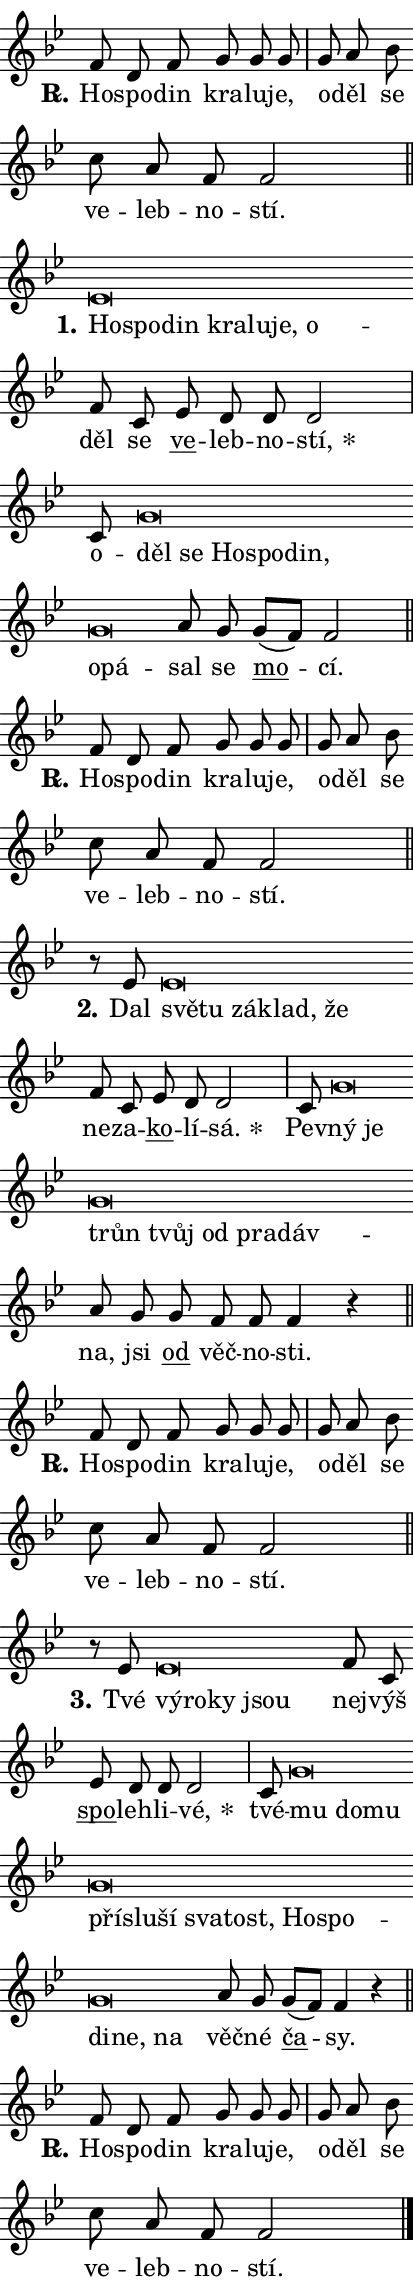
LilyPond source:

\version "2.24.0"
\header { tagline = "" }
\paper {
  indent = 0\cm
  top-margin = 0\cm
  right-margin = 0\cm
  bottom-margin = 0\cm
  left-margin = 0\cm
  paper-width = 7\cm
  page-breaking = #ly:one-page-breaking
  system-system-spacing.basic-distance = #11
  score-system-spacing.basic-distance = #11
  ragged-last = ##f
}


%% Author: Thomas Morley
%% https://lists.gnu.org/archive/html/lilypond-user/2020-05/msg00002.html
#(define (line-position grob)
"Returns position of @var[grob} in current system:
   @code{'start}, if at first time-step
   @code{'end}, if at last time-step
   @code{'middle} otherwise
"
  (let* ((col (ly:item-get-column grob))
         (ln (ly:grob-object col 'left-neighbor))
         (rn (ly:grob-object col 'right-neighbor))
         (col-to-check-left (if (ly:grob? ln) ln col))
         (col-to-check-right (if (ly:grob? rn) rn col))
         (break-dir-left
           (and
             (ly:grob-property col-to-check-left 'non-musical #f)
             (ly:item-break-dir col-to-check-left)))
         (break-dir-right
           (and
             (ly:grob-property col-to-check-right 'non-musical #f)
             (ly:item-break-dir col-to-check-right))))
        (cond ((eqv? 1 break-dir-left) 'start)
              ((eqv? -1 break-dir-right) 'end)
              (else 'middle))))

#(define (tranparent-at-line-position vctor)
  (lambda (grob)
  "Relying on @code{line-position} select the relevant enry from @var{vctor}.
Used to determine transparency,"
    (case (line-position grob)
      ((end) (not (vector-ref vctor 0)))
      ((middle) (not (vector-ref vctor 1)))
      ((start) (not (vector-ref vctor 2))))))

noteHeadBreakVisibility =
#(define-music-function (break-visibility)(vector?)
"Makes @code{NoteHead}s transparent relying on @var{break-visibility}"
#{
  \override NoteHead.transparent =
    #(tranparent-at-line-position break-visibility)
#})

#(define delete-ledgers-for-transparent-note-heads
  (lambda (grob)
    "Reads whether a @code{NoteHead} is transparent.
If so this @code{NoteHead} is removed from @code{'note-heads} from
@var{grob}, which is supposed to be @code{LedgerLineSpanner}.
As a result ledgers are not printed for this @code{NoteHead}"
    (let* ((nhds-array (ly:grob-object grob 'note-heads))
           (nhds-list
             (if (ly:grob-array? nhds-array)
                 (ly:grob-array->list nhds-array)
                 '()))
           ;; Relies on the transparent-property being done before
           ;; Staff.LedgerLineSpanner.after-line-breaking is executed.
           ;; This is fragile ...
           (to-keep
             (remove
               (lambda (nhd)
                 (ly:grob-property nhd 'transparent #f))
               nhds-list)))
      ;; TODO find a better method to iterate over grob-arrays, similiar
      ;; to filter/remove etc for lists
      ;; For now rebuilt from scratch
      (set! (ly:grob-object grob 'note-heads)  '())
      (for-each
        (lambda (nhd)
          (ly:pointer-group-interface::add-grob grob 'note-heads nhd))
        to-keep))))

hideNotes = {
  \noteHeadBreakVisibility #begin-of-line-visible
}
unHideNotes = {
  \noteHeadBreakVisibility #all-visible
}

% work-around for resetting accidentals
% https://lilypond.org/doc/v2.23/Documentation/notation/displaying-rhythms#unmetered-music
cadenzaMeasure = {
  \cadenzaOff
  \partial 1024 s1024
  \cadenzaOn
}

#(define-markup-command (accent layout props text) (markup?)
  "Underline accented syllable"
  (interpret-markup layout props
    #{\markup \override #'(offset . 4.3) \underline { #text }#}))

responsum = \markup \concat {
  "R" \hspace #-1.05 \path #0.1 #'((moveto 0 0.07) (lineto 0.9 0.8)) \hspace #0.05 "."
}

\layout {
    \context {
        \Staff
        \remove "Time_signature_engraver"
        \override LedgerLineSpanner.after-line-breaking = #delete-ledgers-for-transparent-note-heads
    }
    \context {
        \Voice {
            \override NoteHead.output-attributes = #'((class . "notehead"))
            \override Hairpin.height = #0.55
        }
    }
    \context {
        \Lyrics {
            \override StanzaNumber.output-attributes = #'((class . "stanzanumber"))
            \override LyricSpace.minimum-distance = #0.9
            \override LyricText.font-name = #"TeX Gyre Schola"
            \override LyricText.font-size = 1
            \override StanzaNumber.font-name = #"TeX Gyre Schola Bold"
            \override StanzaNumber.font-size = 1
        }
    }
}

% magnetic-lyrics.ily
%
%   written by
%     Jean Abou Samra <jean@abou-samra.fr>
%     Werner Lemberg <wl@gnu.org>
%
%   adapted by
%     Jiri Hon <jiri.hon@gmail.com>
%
% Version 2022-Apr-15

% https://www.mail-archive.com/lilypond-user@gnu.org/msg149350.html

#(define (Left_hyphen_pointer_engraver context)
   "Collect syllable-hyphen-syllable occurrences in lyrics and store
them in properties.  This engraver only looks to the left.  For
example, if the lyrics input is @code{foo -- bar}, it does the
following.

@itemize @bullet
@item
Set the @code{text} property of the @code{LyricHyphen} grob between
@q{foo} and @q{bar} to @code{foo}.

@item
Set the @code{left-hyphen} property of the @code{LyricText} grob with
text @q{foo} to the @code{LyricHyphen} grob between @q{foo} and
@q{bar}.
@end itemize

Use this auxiliary engraver in combination with the
@code{lyric-@/text::@/apply-@/magnetic-@/offset!} hook."
   (let ((hyphen #f)
         (text #f))
     (make-engraver
      (acknowledgers
       ((lyric-syllable-interface engraver grob source-engraver)
        (set! text grob)))
      (end-acknowledgers
       ((lyric-hyphen-interface engraver grob source-engraver)
        ;(when (not (grob::has-interface grob 'lyric-space-interface))
          (set! hyphen grob)));)
      ((stop-translation-timestep engraver)
       (when (and text hyphen)
         (ly:grob-set-object! text 'left-hyphen hyphen))
       (set! text #f)
       (set! hyphen #f)))))

#(define (lyric-text::apply-magnetic-offset! grob)
   "If the space between two syllables is less than the value in
property @code{LyricText@/.details@/.squash-threshold}, move the right
syllable to the left so that it gets concatenated with the left
syllable.

Use this function as a hook for
@code{LyricText@/.after-@/line-@/breaking} if the
@code{Left_@/hyphen_@/pointer_@/engraver} is active."
   (let ((hyphen (ly:grob-object grob 'left-hyphen #f)))
     (when hyphen
       (let ((left-text (ly:spanner-bound hyphen LEFT)))
         (when (grob::has-interface left-text 'lyric-syllable-interface)
           (let* ((common (ly:grob-common-refpoint grob left-text X))
                  (this-x-ext (ly:grob-extent grob common X))
                  (left-x-ext
                   (begin
                     ;; Trigger magnetism for left-text.
                     (ly:grob-property left-text 'after-line-breaking)
                     (ly:grob-extent left-text common X)))
                  ;; `delta` is the gap width between two syllables.
                  (delta (- (interval-start this-x-ext)
                            (interval-end left-x-ext)))
                  (details (ly:grob-property grob 'details))
                  (threshold (assoc-get 'squash-threshold details 0.2)))
             (when (< delta threshold)
               (let* (;; We have to manipulate the input text so that
                      ;; ligatures crossing syllable boundaries are not
                      ;; disabled.  For languages based on the Latin
                      ;; script this is essentially a beautification.
                      ;; However, for non-Western scripts it can be a
                      ;; necessity.
                      (lt (ly:grob-property left-text 'text))
                      (rt (ly:grob-property grob 'text))
                      (is-space (grob::has-interface hyphen 'lyric-space-interface))
                      (space (if is-space " " ""))
                      (space-markup (grob-interpret-markup grob " "))
                      (space-size (interval-length (ly:stencil-extent space-markup X)))
                      (extra-delta (if is-space space-size 0))
                      ;; Append new syllable.
                      (ltrt-space (if (and (string? lt) (string? rt))
                                (string-append lt space rt)
                                (make-concat-markup (list lt space rt))))
                      ;; Right-align `ltrt` to the right side.
                      (ltrt-space-markup (grob-interpret-markup
                               grob
                               (make-translate-markup
                                (cons (interval-length this-x-ext) 0)
                                (make-right-align-markup ltrt-space)))))
                 (begin
                   ;; Don't print `left-text`.
                   (ly:grob-set-property! left-text 'stencil #f)
                   ;; Set text and stencil (which holds all collected
                   ;; syllables so far) and shift it to the left.
                   (ly:grob-set-property! grob 'text ltrt-space)
                   (ly:grob-set-property! grob 'stencil ltrt-space-markup)
                   (ly:grob-translate-axis! grob (- (- delta extra-delta)) X))))))))))


#(define (lyric-hyphen::displace-bounds-first grob)
   ;; Make very sure this callback isn't triggered too early.
   (let ((left (ly:spanner-bound grob LEFT))
         (right (ly:spanner-bound grob RIGHT)))
     (ly:grob-property left 'after-line-breaking)
     (ly:grob-property right 'after-line-breaking)
     (ly:lyric-hyphen::print grob)))

squashThreshold = #0.4

\layout {
  \context {
    \Lyrics
    \consists #Left_hyphen_pointer_engraver
    \override LyricText.after-line-breaking =
      #lyric-text::apply-magnetic-offset!
    \override LyricHyphen.stencil = #lyric-hyphen::displace-bounds-first
    \override LyricText.details.squash-threshold = \squashThreshold
    \override LyricHyphen.minimum-distance = 0
    \override LyricHyphen.minimum-length = \squashThreshold
  }
}

squash = \override LyricText.details.squash-threshold = 9999
unSquash = \override LyricText.details.squash-threshold = \squashThreshold

left = \override LyricText.self-alignment-X = #LEFT
unLeft = \revert LyricText.self-alignment-X

starOffset = #(lambda (grob) 
                (let ((x_offset (ly:self-alignment-interface::aligned-on-x-parent grob)))
                  (if (= x_offset 0) 0 (+ x_offset 1.2))))

star = #(define-music-function (syllable)(string?)
"Append star separator at the end of a syllable"
#{
  \once \override LyricText.X-offset = #starOffset
  \lyricmode { \markup {
    #syllable
    \override #'((font-name . "TeX Gyre Schola Bold")) \hspace #0.2 \lower #0.65 \larger "*"
  } }
#})

starAccent = #(define-music-function (syllable)(string?)
"Append star separator at the end of a syllable and make accent"
#{
  \once \override LyricText.X-offset = #starOffset
  \lyricmode { \markup {
    \accent #syllable
    \override #'((font-name . "TeX Gyre Schola Bold")) \hspace #0.2 \lower #0.65 \larger "*"
  } }
#})

breath = #(define-music-function (syllable)(string?)
"Append breathing indicator at the end of a syllable"
#{
  \lyricmode { \markup { #syllable "+" } }
#})

optionalBreath = #(define-music-function (syllable)(string?)
"Append optional breathing indicator at the end of a syllable"
#{
  \lyricmode { \markup { #syllable "(+)" } }
#})


\score {
    <<
        \new Voice = "melody" { \cadenzaOn \key bes \major \relative { f'8 d f g g g \cadenzaMeasure \bar "|" g a bes \bar "" c a f f2 \cadenzaMeasure \bar "||" \break } }
        \new Lyrics \lyricsto "melody" { \lyricmode { \set stanza = \responsum
Ho -- spo -- din kra -- lu -- je, o -- děl se ve -- leb -- no -- stí. } }
    >>
    \layout {}
}

\score {
    <<
        \new Voice = "melody" { \cadenzaOn \key bes \major \relative { es'\breve*1/16 \hideNotes \breve*1/16 \bar "" \breve*1/16 \bar "" \breve*1/16 \bar "" \breve*1/16 \bar "" \breve*1/16 \breve*1/16 \bar "" \unHideNotes f8 c \bar "" es d d d2 \cadenzaMeasure \bar "|" c8 g'\breve*1/16 \hideNotes \breve*1/16 \bar "" \breve*1/16 \bar "" \breve*1/16 \bar "" \breve*1/16 \bar "" \breve*1/16 \breve*1/16 \bar "" \unHideNotes a8 g \bar "" g[( f)] f2 \cadenzaMeasure \bar "||" \break } }
        \new Lyrics \lyricsto "melody" { \lyricmode { \set stanza = "1."
\left Ho -- \squash spo -- din kra -- lu -- je, o -- \unLeft \unSquash děl se \markup \accent ve -- leb -- no -- \star stí, o -- \left děl \squash se Ho -- spo -- din, o -- pá -- \unLeft \unSquash sal se \markup \accent mo -- cí. } }
    >>
    \layout {}
}

\score {
    <<
        \new Voice = "melody" { \cadenzaOn \key bes \major \relative { f'8 d f g g g \cadenzaMeasure \bar "|" g a bes \bar "" c a f f2 \cadenzaMeasure \bar "||" \break } }
        \new Lyrics \lyricsto "melody" { \lyricmode { \set stanza = \responsum
Ho -- spo -- din kra -- lu -- je, o -- děl se ve -- leb -- no -- stí. } }
    >>
    \layout {}
}

\score {
    <<
        \new Voice = "melody" { \cadenzaOn \key bes \major \relative { r8 es'8 es\breve*1/16 \hideNotes \breve*1/16 \bar "" \breve*1/16 \bar "" \breve*1/16 \breve*1/16 \bar "" \unHideNotes f8 c \bar "" es d d2 \cadenzaMeasure \bar "|" c8 g'\breve*1/16 \hideNotes \breve*1/16 \bar "" \breve*1/16 \bar "" \breve*1/16 \bar "" \breve*1/16 \bar "" \breve*1/16 \breve*1/16 \bar "" \unHideNotes a8 g \bar "" g f f f4 r \cadenzaMeasure \bar "||" \break } }
        \new Lyrics \lyricsto "melody" { \lyricmode { \set stanza = "2."
Dal \left svě -- \squash tu zá -- klad, že \unLeft \unSquash ne -- za -- \markup \accent ko -- lí -- \star sá. Pev -- \left ný \squash je trůn tvůj od pra -- dáv -- \unLeft \unSquash na, jsi \markup \accent od věč -- no -- sti. } }
    >>
    \layout {}
}

\score {
    <<
        \new Voice = "melody" { \cadenzaOn \key bes \major \relative { f'8 d f g g g \cadenzaMeasure \bar "|" g a bes \bar "" c a f f2 \cadenzaMeasure \bar "||" \break } }
        \new Lyrics \lyricsto "melody" { \lyricmode { \set stanza = \responsum
Ho -- spo -- din kra -- lu -- je, o -- děl se ve -- leb -- no -- stí. } }
    >>
    \layout {}
}

\score {
    <<
        \new Voice = "melody" { \cadenzaOn \key bes \major \relative { r8 es'8 es\breve*1/16 \hideNotes \breve*1/16 \bar "" \breve*1/16 \breve*1/16 \bar "" \unHideNotes f8 c \bar "" es d d d2 \cadenzaMeasure \bar "|" c8 g'\breve*1/16 \hideNotes \breve*1/16 \bar "" \breve*1/16 \bar "" \breve*1/16 \bar "" \breve*1/16 \bar "" \breve*1/16 \bar "" \breve*1/16 \bar "" \breve*1/16 \bar "" \breve*1/16 \bar "" \breve*1/16 \bar "" \breve*1/16 \bar "" \breve*1/16 \breve*1/16 \bar "" \unHideNotes a8 g \bar "" g[( f)] f4 r \cadenzaMeasure \bar "||" \break } }
        \new Lyrics \lyricsto "melody" { \lyricmode { \set stanza = "3."
Tvé \left vý -- \squash ro -- ky jsou \unLeft \unSquash nej -- výš \markup \accent spo -- leh -- li -- \star vé, tvé -- \left mu \squash do -- mu pří -- slu -- ší sva -- tost, Ho -- spo -- di -- ne, na \unLeft \unSquash věč -- né \markup \accent ča -- sy. } }
    >>
    \layout {}
}

\score {
    <<
        \new Voice = "melody" { \cadenzaOn \key bes \major \relative { f'8 d f g g g \cadenzaMeasure \bar "|" g a bes \bar "" c a f f2 \cadenzaMeasure \bar "||" \break } \bar "|." }
        \new Lyrics \lyricsto "melody" { \lyricmode { \set stanza = \responsum
Ho -- spo -- din kra -- lu -- je, o -- děl se ve -- leb -- no -- stí. } }
    >>
    \layout {}
}
